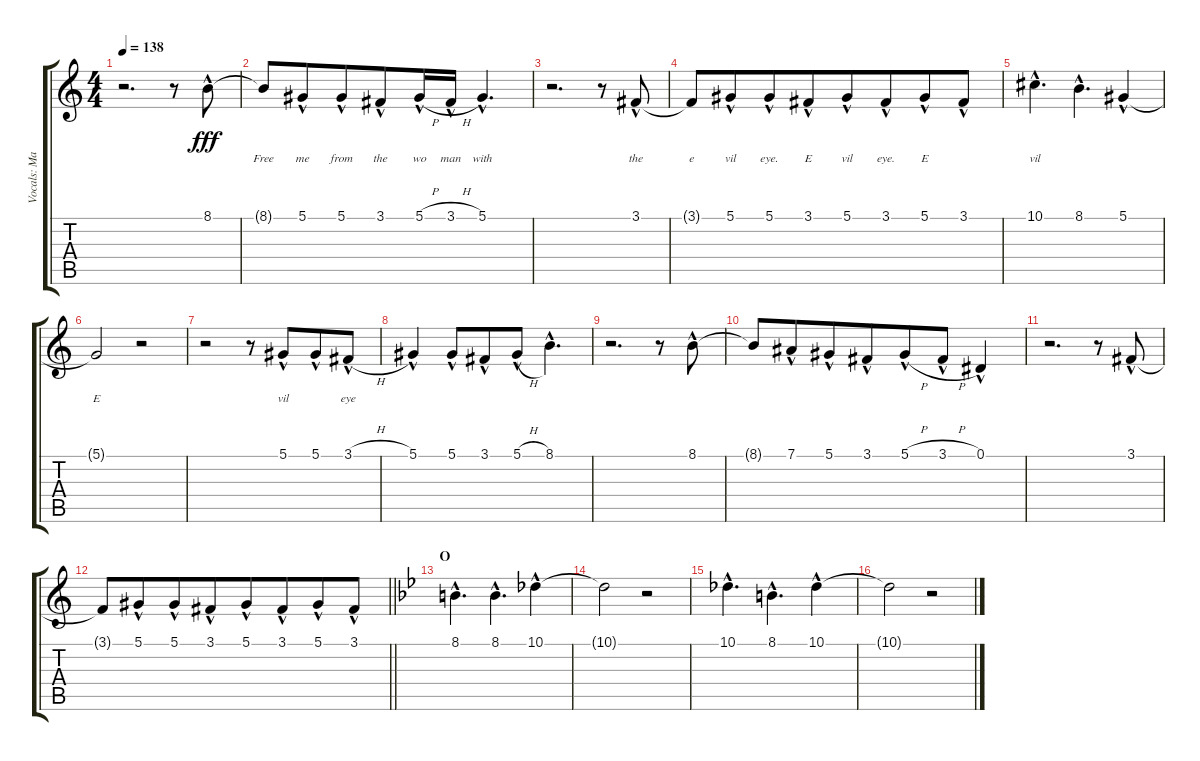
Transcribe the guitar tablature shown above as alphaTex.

\track ("Vocals: Martin" "Vocals: Ma") {instrument lead2sawtooth}
\staff {score tabs}
\tuning (Eb4 Bb3 Gb3 Db3 Ab2 Eb2) {hide}
\ts (4 4)
\tempo 138
\clef g2
\ks c
r.2{d dy fff} r.8 8.1{hac}.8{lyrics (0 "") lyrics (1 "") lyrics (2 "") lyrics (3 "") lyrics (4 "")} |
8.1{t}.8{lyrics (0 "Free") lyrics (1 "") lyrics (2 "") lyrics (3 "") lyrics (4 "")} 5.1{hac}.8{lyrics (0 "me") lyrics (1 "") lyrics (2 "") lyrics (3 "") lyrics (4 "") beam merge} 5.1{hac}.8{lyrics (0 "from") lyrics (1 "") lyrics (2 "") lyrics (3 "") lyrics (4 "")} 3.1{hac}.8{lyrics (0 "the") lyrics (1 "") lyrics (2 "") lyrics (3 "") lyrics (4 "") beam merge} 5.1{h hac}.16{lyrics (0 "wo") lyrics (1 "") lyrics (2 "") lyrics (3 "") lyrics (4 "")} 3.1{h hac}.16{lyrics (0 "man") lyrics (1 "") lyrics (2 "") lyrics (3 "") lyrics (4 "")} 5.1{hac}.4{d lyrics (0 "with") lyrics (1 "") lyrics (2 "") lyrics (3 "") lyrics (4 "")} |
r.2{d} r.8 3.1{hac}.8{lyrics (0 "the") lyrics (1 "") lyrics (2 "") lyrics (3 "") lyrics (4 "")} |
3.1{t}.8{lyrics (0 "e") lyrics (1 "") lyrics (2 "") lyrics (3 "") lyrics (4 "")} 5.1{hac}.8{lyrics (0 "vil") lyrics (1 "") lyrics (2 "") lyrics (3 "") lyrics (4 "") beam merge} 5.1{hac}.8{lyrics (0 "eye.") lyrics (1 "") lyrics (2 "") lyrics (3 "") lyrics (4 "")} 3.1{hac}.8{lyrics (0 "E") lyrics (1 "") lyrics (2 "") lyrics (3 "") lyrics (4 "") beam merge} 5.1{hac}.8{lyrics (0 "vil") lyrics (1 "") lyrics (2 "") lyrics (3 "") lyrics (4 "")} 3.1{hac}.8{lyrics (0 "eye.") lyrics (1 "") lyrics (2 "") lyrics (3 "") lyrics (4 "") beam merge} 5.1{hac}.8{lyrics (0 "E") lyrics (1 "") lyrics (2 "") lyrics (3 "") lyrics (4 "")} 3.1{hac}.8{lyrics (0 "") lyrics (1 "") lyrics (2 "") lyrics (3 "") lyrics (4 "")} |
10.1{hac}.4{d lyrics (0 "vil") lyrics (1 "") lyrics (2 "") lyrics (3 "") lyrics (4 "")} 8.1{hac}.4{d lyrics (0 "") lyrics (1 "") lyrics (2 "") lyrics (3 "") lyrics (4 "")} 5.1{hac}.4{lyrics (0 "") lyrics (1 "") lyrics (2 "") lyrics (3 "") lyrics (4 "")} |
5.1{t}.2{lyrics (0 "E") lyrics (1 "") lyrics (2 "") lyrics (3 "") lyrics (4 "")} r.2 |
r.2 r.8 5.1{hac}.8{lyrics (0 "vil") lyrics (1 "") lyrics (2 "") lyrics (3 "") lyrics (4 "") beam merge} 5.1{hac}.8{lyrics (0 "") lyrics (1 "") lyrics (2 "") lyrics (3 "") lyrics (4 "")} 3.1{h hac}.8{lyrics (0 "eye") lyrics (1 "") lyrics (2 "") lyrics (3 "") lyrics (4 "")} |
5.1{hac}.4 5.1{hac}.8 3.1{hac}.8{beam merge} 5.1{h hac}.8 8.1{hac}.4{d} |
r.2{d} r.8 8.1{hac}.8 |
8.1{t}.8 7.1{hac}.8{beam merge} 5.1{hac}.8 3.1{hac}.8{beam merge} 5.1{h hac}.8 3.1{h hac}.8 0.1{hac}.4 |
r.2{d} r.8 3.1{hac}.8 |
\barLineRight lightlight
3.1{t}.8 5.1{hac}.8{beam merge} 5.1{hac}.8 3.1{hac}.8{beam merge} 5.1{hac}.8 3.1{hac}.8{beam merge} 5.1{hac}.8 3.1{hac}.8 |
\section ("" "O")
\ks bb
8.1{hac}.4{d} 8.1{hac}.4{d} 10.1{hac}.4 |
10.1{t}.2 r.2 |
10.1{hac}.4{d} 8.1{hac}.4{d} 10.1{hac}.4 |
10.1{t}.2 r.2
